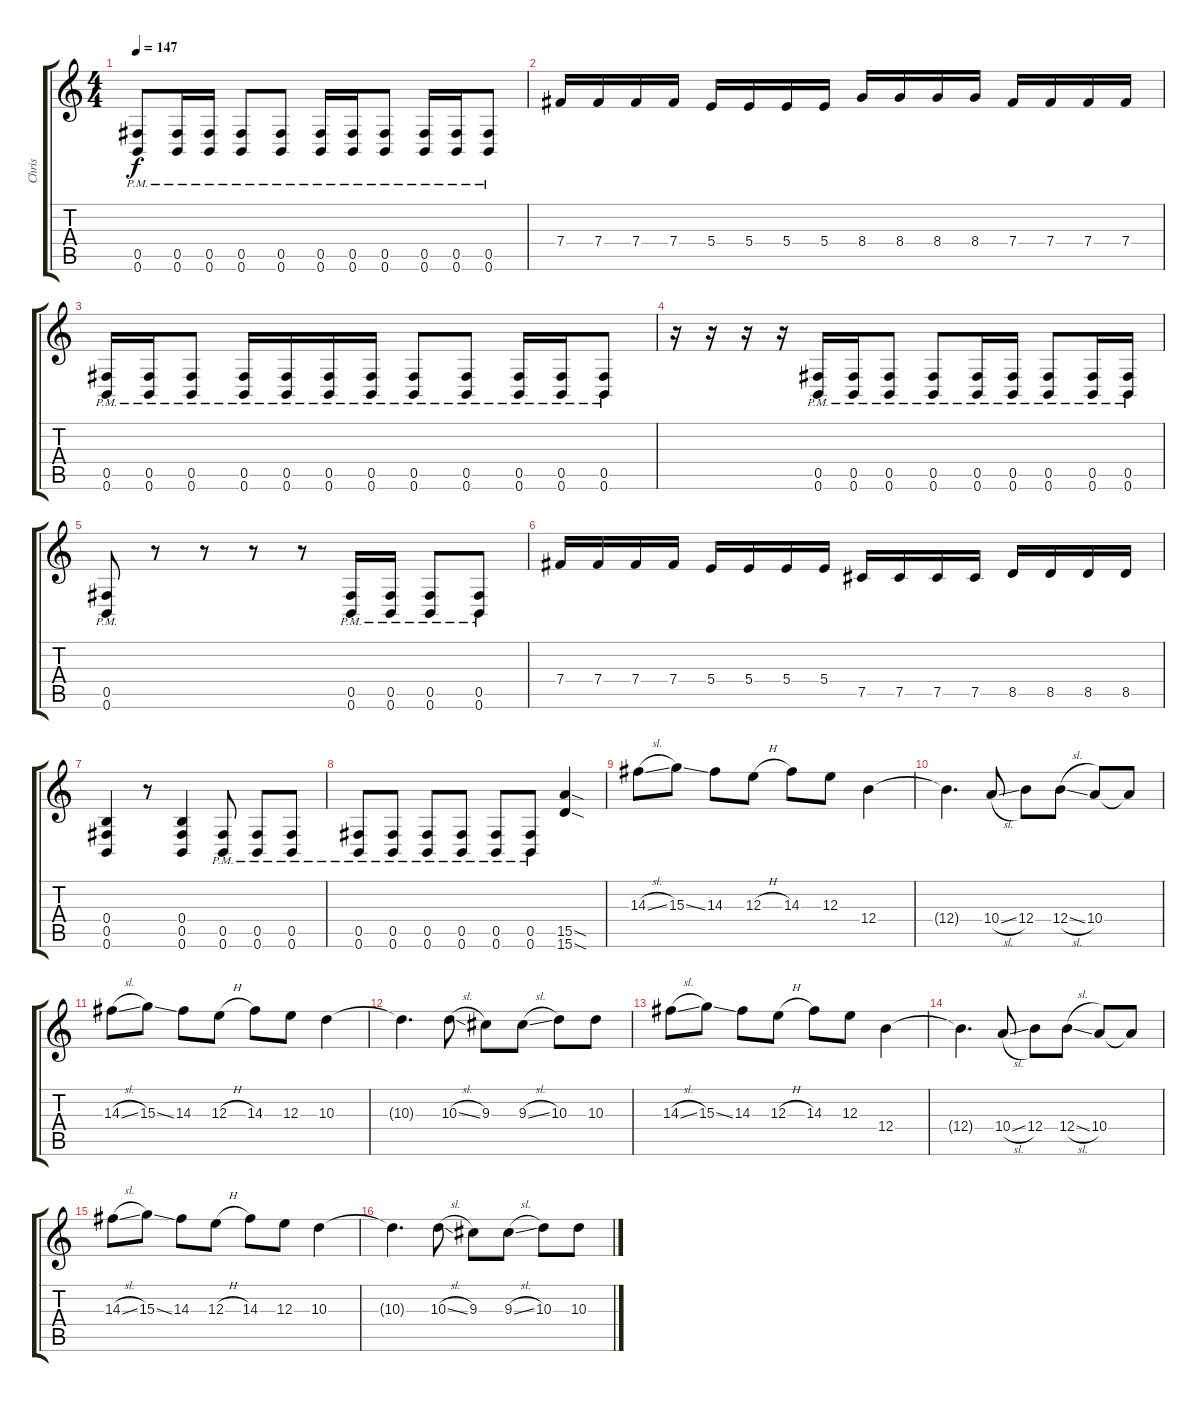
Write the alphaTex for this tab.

\track ("Chris" "Chris") {instrument distortionguitar}
\staff {score tabs}
\tuning (Db4 Ab3 E3 B2 Gb2 B1) {hide}
\ts (4 4)
\tempo 147
\clef g2
\ks c
(0.5{pm} 0.6{pm}).8{dy f} (0.5{pm} 0.6{pm}).16 (0.5{pm} 0.6{pm}).16 (0.5{pm} 0.6{pm}).8 (0.5{pm} 0.6{pm}).8 (0.5{pm} 0.6{pm}).16 (0.5{pm} 0.6{pm}).16 (0.5{pm} 0.6{pm}).8 (0.5{pm} 0.6{pm}).16 (0.5{pm} 0.6{pm}).16 (0.5{pm} 0.6{pm}).8 |
7.4.16 7.4.16 7.4.16 7.4.16 5.4.16 5.4.16 5.4.16 5.4.16 8.4.16 8.4.16 8.4.16 8.4.16 7.4.16 7.4.16 7.4.16 7.4.16 |
(0.5{pm} 0.6{pm}).16 (0.5{pm} 0.6{pm}).16 (0.5{pm} 0.6{pm}).8 (0.5{pm} 0.6{pm}).16 (0.5{pm} 0.6{pm}).16 (0.5{pm} 0.6{pm}).16 (0.5{pm} 0.6{pm}).16 (0.5{pm} 0.6{pm}).8 (0.5{pm} 0.6{pm}).8 (0.5{pm} 0.6{pm}).16 (0.5{pm} 0.6{pm}).16 (0.5{pm} 0.6{pm}).8 |
r.16 r.16 r.16 r.16 (0.5{pm} 0.6{pm}).16 (0.5{pm} 0.6{pm}).16 (0.5{pm} 0.6{pm}).8 (0.5{pm} 0.6{pm}).8 (0.5{pm} 0.6{pm}).16 (0.5{pm} 0.6{pm}).16 (0.5{pm} 0.6{pm}).8 (0.5{pm} 0.6{pm}).16 (0.5{pm} 0.6{pm}).16 |
(0.5{pm} 0.6{pm}).8 r.8 r.8 r.8 r.8 (0.5{pm} 0.6{pm}).16 (0.5{pm} 0.6{pm}).16 (0.5{pm} 0.6{pm}).8 (0.5{pm} 0.6{pm}).8 |
7.4.16 7.4.16 7.4.16 7.4.16 5.4.16 5.4.16 5.4.16 5.4.16 7.5.16 7.5.16 7.5.16 7.5.16 8.5.16 8.5.16 8.5.16 8.5.16 |
(0.4 0.5 0.6).4 r.8 (0.4 0.5 0.6).4 (0.5{pm} 0.6{pm}).8 (0.5{pm} 0.6{pm}).8 (0.5{pm} 0.6{pm}).8 |
(0.5{pm} 0.6{pm}).8 (0.5{pm} 0.6{pm}).8 (0.5{pm} 0.6{pm}).8 (0.5{pm} 0.6{pm}).8 (0.5{pm} 0.6{pm}).8 (0.5{pm} 0.6{pm}).8 (15.5{sod} 15.6{sod}).4 |
14.3{sl}.8{balance 8} 15.3{ss}.8 14.3.8 12.3{h}.8 14.3.8 12.3.8 12.4.4 |
12.4{t}.4{d} 10.4{sl}.8 12.4.8 12.4{sl}.8 10.4.8 10.4{t}.8 |
14.3{sl}.8 15.3{ss}.8 14.3.8 12.3{h}.8 14.3.8 12.3.8 10.3.4 |
10.3{t}.4{d} 10.3{sl}.8 9.3.8 9.3{sl}.8 10.3.8 10.3.8 |
14.3{sl}.8 15.3{ss}.8 14.3.8 12.3{h}.8 14.3.8 12.3.8 12.4.4 |
12.4{t}.4{d} 10.4{sl}.8 12.4.8 12.4{sl}.8 10.4.8 10.4{t}.8 |
14.3{sl}.8 15.3{ss}.8 14.3.8 12.3{h}.8 14.3.8 12.3.8 10.3.4 |
10.3{t}.4{d} 10.3{sl}.8 9.3.8 9.3{sl}.8 10.3.8 10.3.8
